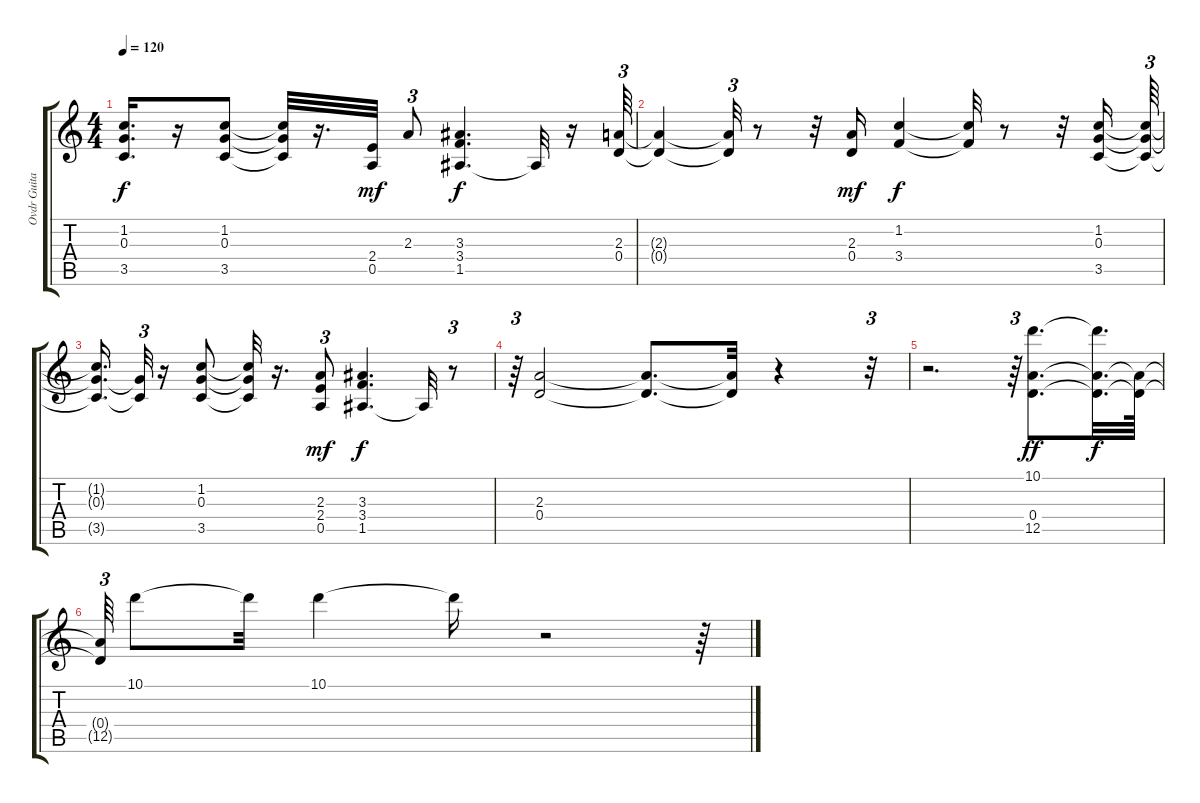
\track ("Ovdr Guitar" "Ovdr Guita") {instrument overdrivenguitar}
\staff {score tabs}
\tuning (E4 B3 G3 D3 A2 E2) {hide}
\ts (4 4)
\tempo 120
\clef g2
\ks c
(1.2{t} 0.3{t} 3.5{t}).16{d dy f} r.16 (1.2 0.3 3.5).8 (1.2{t} 0.3{t} 3.5{t}).32 r.16{d} (2.4 0.5).32{dy mf} 2.3.8{tu (3 2)} (3.3 3.4 1.5).4{d dy f} 1.5{t}.32 r.16 (2.3 0.4).64{tu (3 2)} |
(2.3{t} 0.4{t}).4 (2.3{t} 0.4{t}).32{tu (3 2)} r.8 r.32 (2.3 0.4).16{dy mf} (1.2 3.4).4{dy f} (1.2{t} 3.4{t}).32 r.8 r.32 (1.2 0.3 3.5).16 (1.2{t} 0.3{t} 3.5{t}).64{tu (3 2)} |
(1.2{t} 0.3{t} 3.5{t}).16{d} (0.3{t} 3.5{t}).32{tu (3 2)} r.16 (1.2 0.3 3.5).8 (1.2{t} 0.3{t} 3.5{t}).32 r.16{d} (2.3 2.4 0.5).8{tu (3 2) dy mf} (3.3 3.4 1.5).4{d dy f} 1.5{t}.32 r.8{tu (3 2)} |
r.64{tu (3 2)} (2.3 0.4).2 (2.3{t} 0.4{t}).8{d} (2.3{t} 0.4{t}).32 r.4 r.32{tu (3 2)} |
r.2{d} r.64{tu (3 2)} (10.1 0.4 12.5).8{d dy ff} (10.1{t} 0.4{t} 12.5{t}).32{d dy f} (0.4{t} 12.5{t}).64 |
(0.4{t} 12.5{t}).64{tu (3 2)} 10.1.8 10.1{t}.32 10.1.4 10.1{t}.16 r.2 r.64
